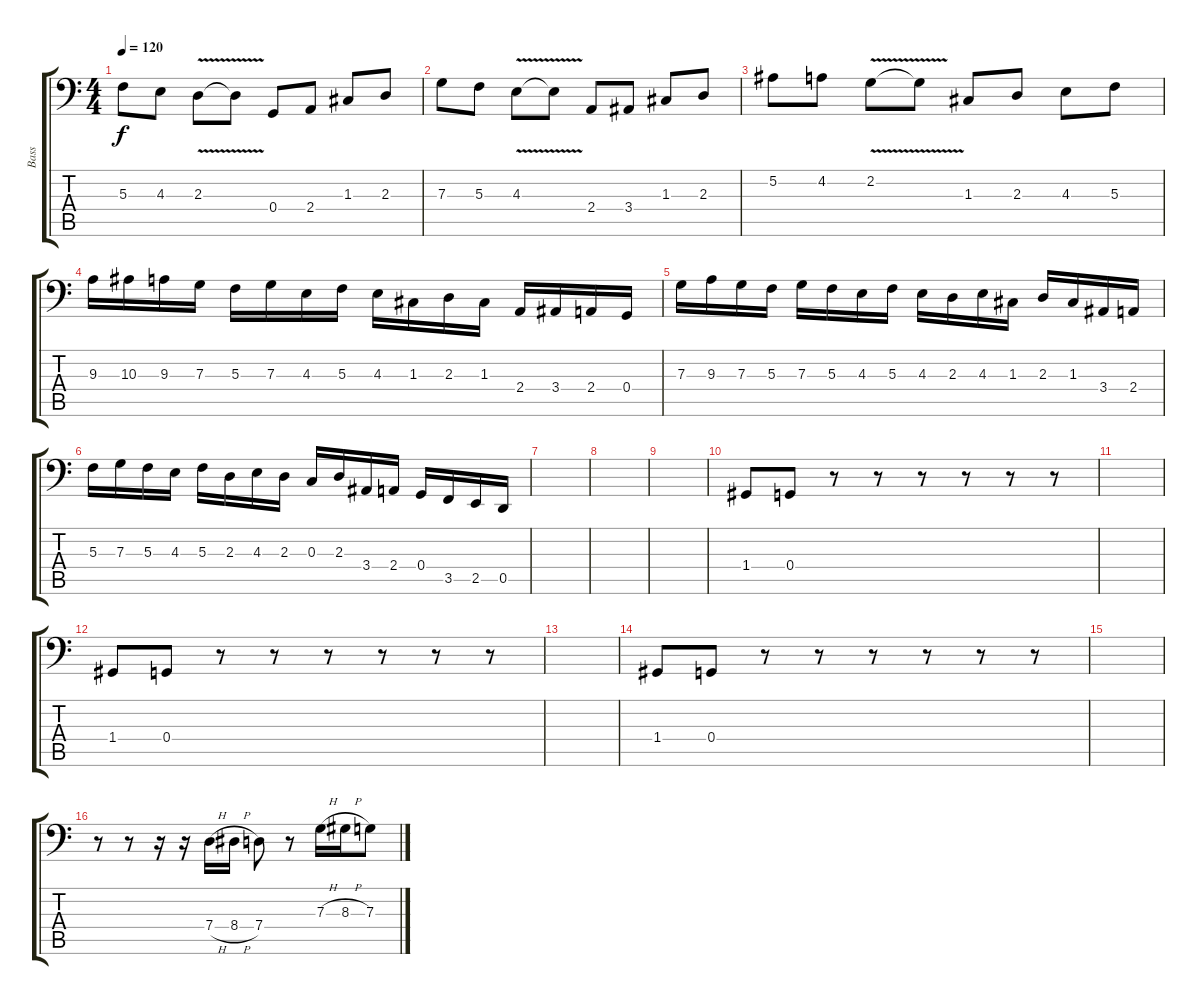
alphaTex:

\track ("Bass" "Bass") {instrument electricbasspick}
\staff {score tabs}
\tuning (Bb2 F2 C2 G1 D1 A0) {hide}
\ts (4 4)
\tempo 120
\clef f4
\ks c
5.3.8{dy f} 4.3.8 2.3{v}.8 2.3{t}.8 0.4.8 2.4.8 1.3.8 2.3.8 |
7.3.8 5.3.8 4.3{v}.8 4.3{t}.8 2.4.8 3.4.8 1.3.8 2.3.8 |
5.2.8 4.2.8 2.2{v}.8 2.2{t}.8 1.3.8 2.3.8 4.3.8 5.3.8 |
9.3.16 10.3.16 9.3.16 7.3.16 5.3.16 7.3.16 4.3.16 5.3.16 4.3.16 1.3.16 2.3.16 1.3.16 2.4.16 3.4.16 2.4.16 0.4.16 |
7.3.16 9.3.16 7.3.16 5.3.16 7.3.16 5.3.16 4.3.16 5.3.16 4.3.16 2.3.16 4.3.16 1.3.16 2.3.16 1.3.16 3.4.16 2.4.16 |
5.3.16 7.3.16 5.3.16 4.3.16 5.3.16 2.3.16 4.3.16 2.3.16 0.3.16 2.3.16 3.4.16 2.4.16 0.4.16 3.5.16 2.5.16 0.5.16 |
|
|
|
1.4.8 0.4.8 r.8 r.8 r.8 r.8 r.8 r.8 |
|
1.4.8 0.4.8 r.8 r.8 r.8 r.8 r.8 r.8 |
|
1.4.8 0.4.8 r.8 r.8 r.8 r.8 r.8 r.8 |
|
r.8 r.8 r.16 r.16 7.4{h}.16 8.4{h}.16 7.4.8 r.8 7.3{h}.16 8.3{h}.16 7.3.8
